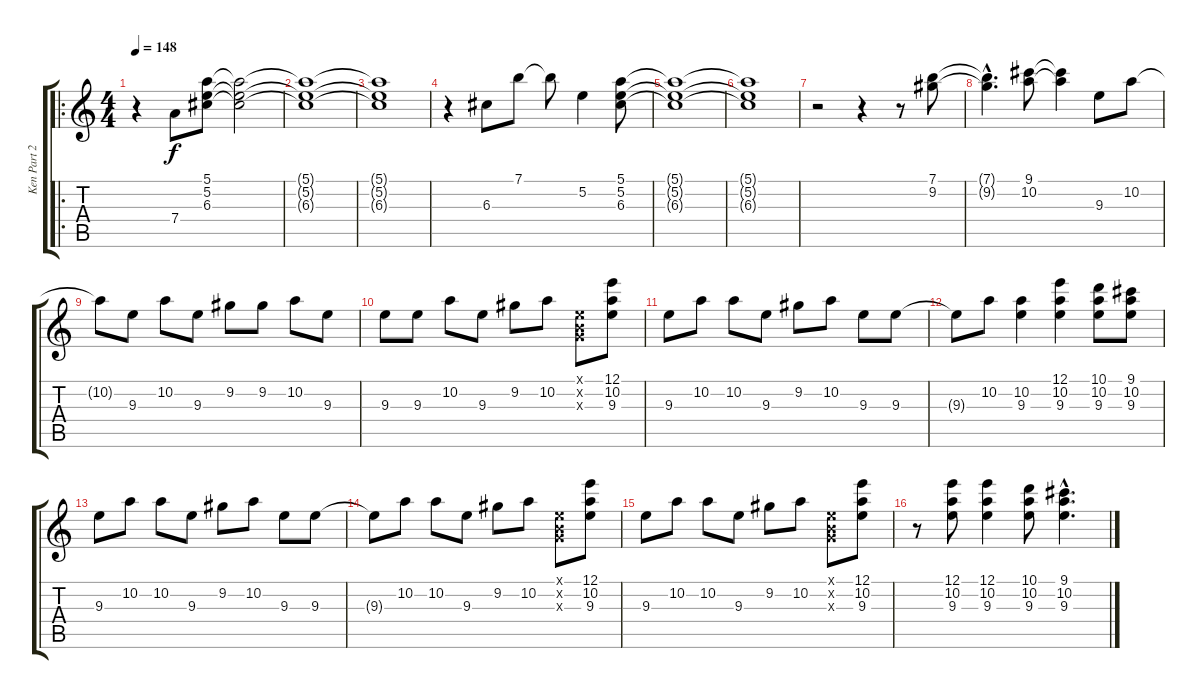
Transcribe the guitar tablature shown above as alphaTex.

\track ("Ken Part 2" "Ken Part 2") {instrument electricguitarclean}
\staff {score tabs}
\tuning (E4 B3 G3 D3 A2 E2) {hide}
\ro
\ts (4 4)
\tempo 148
\clef g2
\ks c
r.4{dy f} 7.4.8 (5.1 5.2 6.3).8 (5.1{t} 5.2{t} 6.3{t}).2 |
(5.1{t} 5.2{t} 6.3{t}).1 |
(5.1{t} 5.2{t} 6.3{t}).1 |
r.4 6.3.8 7.1.8 7.1{t}.8 5.2.4 (5.1 5.2 6.3).8 |
(5.1{t} 5.2{t} 6.3{t}).1 |
(5.1{t} 5.2{t} 6.3{t}).1 |
r.2 r.4 r.8 (7.1 9.2).8 |
(7.1{hac t} 9.2{hac t}).4{d} (9.1 10.2).8 (9.1{t} 10.2{t}).4 9.3.8 10.2.8 |
10.2{t}.8 9.3.8 10.2.8 9.3.8 9.2.8 9.2.8 10.2.8 9.3.8 |
9.3.8 9.3.8 10.2.8 9.3.8 9.2.8 10.2.8 (0.1{x} 0.2{x} 0.3{x}).8 (12.1 10.2 9.3).8 |
9.3.8 10.2.8 10.2.8 9.3.8 9.2.8 10.2.8 9.3.8 9.3.8 |
9.3{t}.8 10.2.8 (10.2 9.3).4 (12.1 10.2 9.3).4 (10.1 10.2 9.3).8 (9.1 10.2 9.3).8 |
9.3.8 10.2.8 10.2.8 9.3.8 9.2.8 10.2.8 9.3.8 9.3.8 |
9.3{t}.8 10.2.8 10.2.8 9.3.8 9.2.8 10.2.8 (0.1{x} 0.2{x} 0.3{x}).8 (12.1 10.2 9.3).8 |
9.3.8 10.2.8 10.2.8 9.3.8 9.2.8 10.2.8 (0.1{x} 0.2{x} 0.3{x}).8 (12.1 10.2 9.3).8 |
r.8 (12.1 10.2 9.3).8 (12.1 10.2 9.3).4 (10.1 10.2 9.3).8 (9.1{ss hac} 10.2{ss hac} 9.3{ss hac}).4{d}
